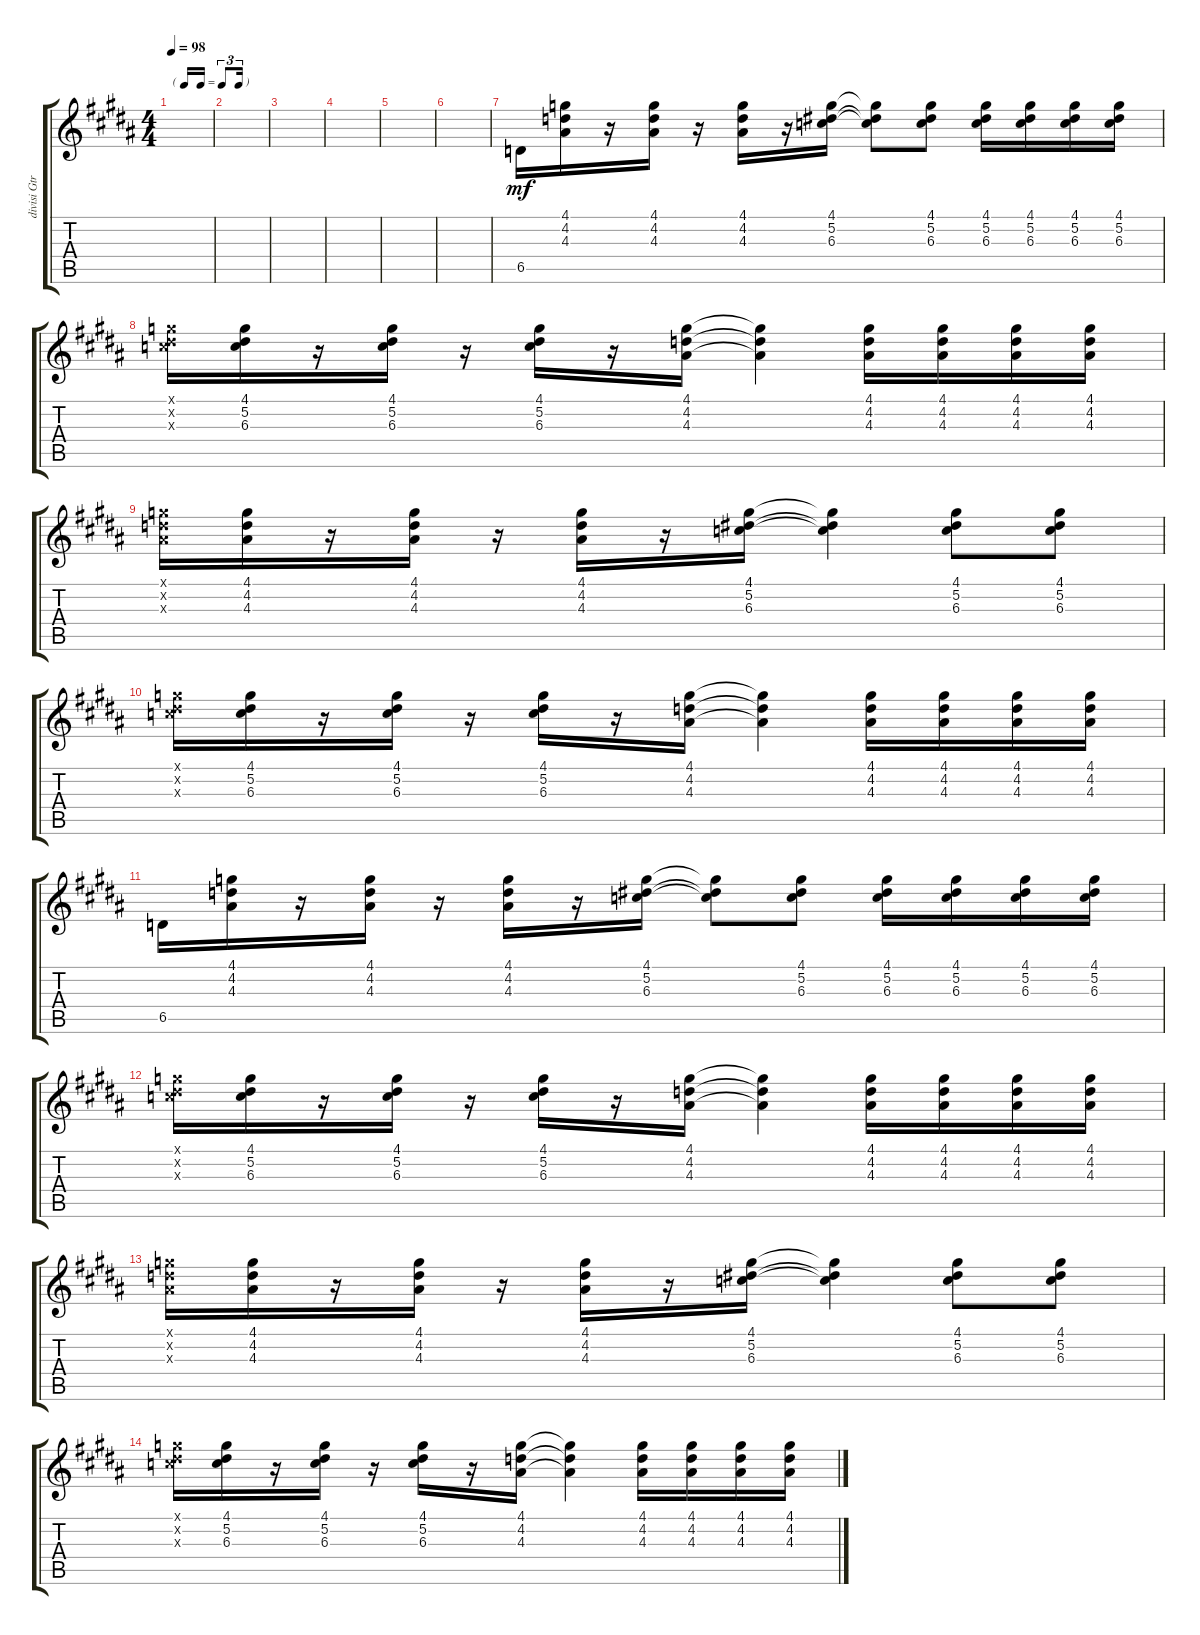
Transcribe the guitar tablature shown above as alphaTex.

\track ("divisi Gtr.2" "divisi Gtr") {instrument distortionguitar}
\staff {score tabs}
\tuning (Eb4 Bb3 Gb3 Db3 Ab2 Eb2) {hide}
\ts (4 4)
\tf triplet16th
\tempo 98
\clef g2
\ks g#minor
|
|
|
|
|
|
6.5.16{dy mf instrument overdrivenguitar} (4.1 4.2 4.3).16 r.16 (4.1 4.2 4.3).16 r.16 (4.1 4.2 4.3).16 r.16 (4.1 5.2 6.3).16 (4.1{t} 5.2{t} 6.3{t}).8 (4.1 5.2 6.3).8 (4.1 5.2 6.3).16 (4.1 5.2 6.3).16 (4.1 5.2 6.3).16 (4.1 5.2 6.3).16 |
(4.1{x} 5.2{x} 6.3{x}).16 (4.1 5.2 6.3).16 r.16 (4.1 5.2 6.3).16 r.16 (4.1 5.2 6.3).16 r.16 (4.1 4.2 4.3).16 (4.1{t} 4.2{t} 4.3{t}).4 (4.1 4.2 4.3).16 (4.1 4.2 4.3).16 (4.1 4.2 4.3).16 (4.1 4.2 4.3).16 |
(4.1{x} 4.2{x} 4.3{x}).16 (4.1 4.2 4.3).16 r.16 (4.1 4.2 4.3).16 r.16 (4.1 4.2 4.3).16 r.16 (4.1 5.2 6.3).16 (4.1{t} 5.2{t} 6.3{t}).4 (4.1 5.2 6.3).8 (4.1 5.2 6.3).8 |
(4.1{x} 5.2{x} 6.3{x}).16 (4.1 5.2 6.3).16 r.16 (4.1 5.2 6.3).16 r.16 (4.1 5.2 6.3).16 r.16 (4.1 4.2 4.3).16 (4.1{t} 4.2{t} 4.3{t}).4 (4.1 4.2 4.3).16 (4.1 4.2 4.3).16 (4.1 4.2 4.3).16 (4.1 4.2 4.3).16 |
6.5.16 (4.1 4.2 4.3).16 r.16 (4.1 4.2 4.3).16 r.16 (4.1 4.2 4.3).16 r.16 (4.1 5.2 6.3).16 (4.1{t} 5.2{t} 6.3{t}).8 (4.1 5.2 6.3).8 (4.1 5.2 6.3).16 (4.1 5.2 6.3).16 (4.1 5.2 6.3).16 (4.1 5.2 6.3).16 |
(4.1{x} 5.2{x} 6.3{x}).16 (4.1 5.2 6.3).16 r.16 (4.1 5.2 6.3).16 r.16 (4.1 5.2 6.3).16 r.16 (4.1 4.2 4.3).16 (4.1{t} 4.2{t} 4.3{t}).4 (4.1 4.2 4.3).16 (4.1 4.2 4.3).16 (4.1 4.2 4.3).16 (4.1 4.2 4.3).16 |
(4.1{x} 4.2{x} 4.3{x}).16 (4.1 4.2 4.3).16 r.16 (4.1 4.2 4.3).16 r.16 (4.1 4.2 4.3).16 r.16 (4.1 5.2 6.3).16 (4.1{t} 5.2{t} 6.3{t}).4 (4.1 5.2 6.3).8 (4.1 5.2 6.3).8 |
(4.1{x} 5.2{x} 6.3{x}).16 (4.1 5.2 6.3).16 r.16 (4.1 5.2 6.3).16 r.16 (4.1 5.2 6.3).16 r.16 (4.1 4.2 4.3).16 (4.1{t} 4.2{t} 4.3{t}).4 (4.1 4.2 4.3).16 (4.1 4.2 4.3).16 (4.1 4.2 4.3).16 (4.1 4.2 4.3).16
